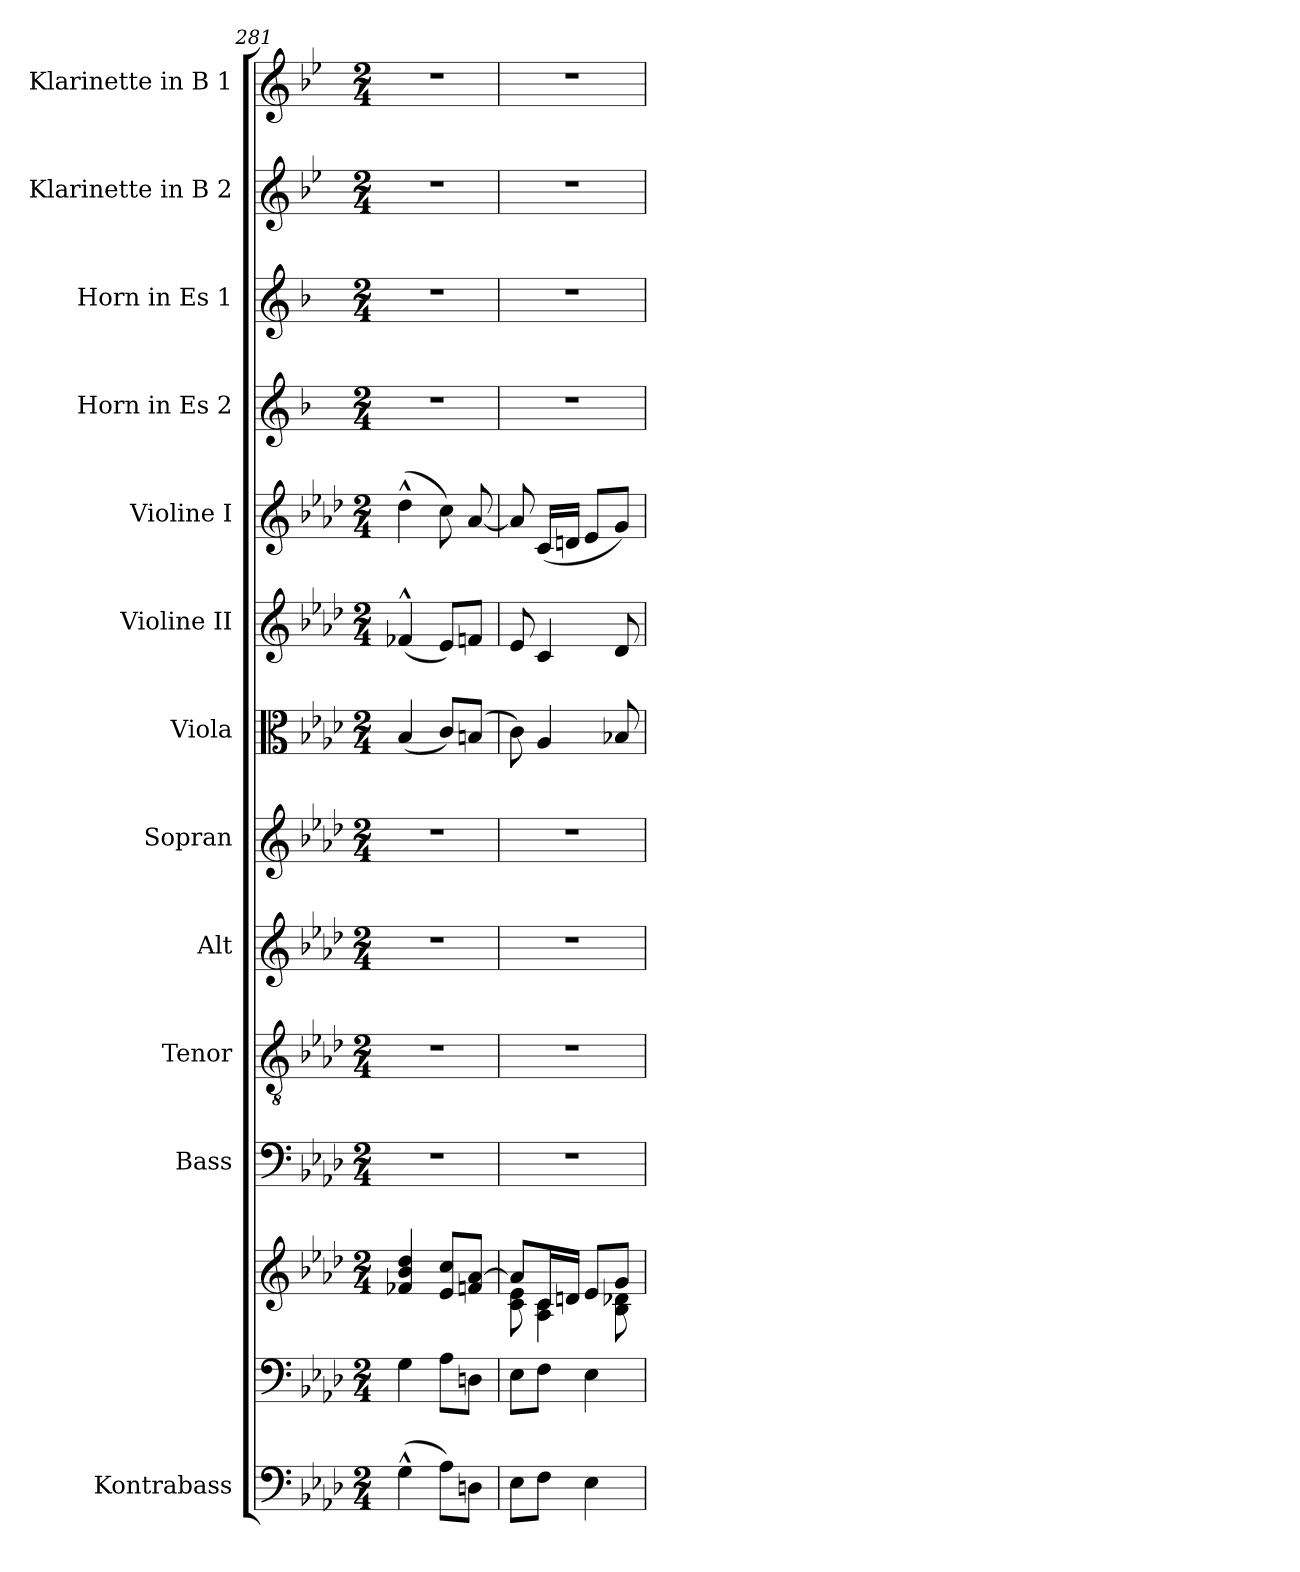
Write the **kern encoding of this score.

**kern	**kern	**kern	**kern	**kern	**kern	**kern	**kern	**kern	**kern	**kern	**kern	**kern	**kern
*part13	*part12	*part12	*part11	*part10	*part9	*part8	*part7	*part6	*part5	*part4	*part3	*part2	*part1
*staff14	*staff13	*staff12	*staff11	*staff10	*staff9	*staff8	*staff7	*staff6	*staff5	*staff4	*staff3	*staff2	*staff1
*I"Kontrabass	*	*	*I"Bass	*I"Tenor	*I"Alt	*I"Sopran	*I"Viola	*I"Violine II	*I"Violine I	*I"Horn in Es 2	*I"Horn in Es 1	*I"Klarinette in B 2	*I"Klarinette in B 1
*I'Kb.	*	*	*I'B	*I'T	*I'A	*I'S	*I'Vla.	*I'Vl. II	*I'Vl. I	*I'Hrn. 2	*I'Hrn. 1	*	*
*clefF4	*clefF4	*clefG2	*clefF4	*clefGv2	*clefG2	*clefG2	*clefC3	*clefG2	*clefG2	*clefG2	*clefG2	*clefG2	*clefG2
*ITrd7c12	*	*	*	*	*	*	*	*	*	*ITrd5c9	*ITrd5c9	*ITrd1c2	*ITrd1c2
*k[b-e-a-d-]	*k[b-e-a-d-]	*k[b-e-a-d-]	*k[b-e-a-d-]	*k[b-e-a-d-]	*k[b-e-a-d-]	*k[b-e-a-d-]	*k[b-e-a-d-]	*k[b-e-a-d-]	*k[b-e-a-d-]	*k[b-e-a-d-]	*k[b-e-a-d-]	*k[b-e-a-d-]	*k[b-e-a-d-]
*A-:	*A-:	*A-:	*A-:	*A-:	*A-:	*A-:	*A-:	*A-:	*A-:	*A-:	*A-:	*A-:	*A-:
*M2/4	*M2/4	*M2/4	*M2/4	*M2/4	*M2/4	*M2/4	*M2/4	*M2/4	*M2/4	*M2/4	*M2/4	*M2/4	*M2/4
=281	=281	=281	=281	=281	=281	=281	=281	=281	=281	=281	=281	=281	=281
(>4GG^^>\	4G\	4f-X/ 4b-/ 4dd-/	2r	2r	2r	2r	(<4B-/	(<4f-X^^>/	(>4dd-^^>\	2r	2r	2r	2r
8AA-\L)	8A-\L	8e-/ 8cc/L	.	.	.	.	8c/L)	8e-/L)	8cc\)	.	.	.	.
8DDn\J	8Dn\J	8fn/ [8a-/J	.	.	.	.	(8Bn/J	8fn/J	[8a-/	.	.	.	.
=282	=282	=282	=282	=282	=282	=282	=282	=282	=282	=282	=282	=282	=282
*	*	*^	*	*	*	*	*	*	*	*	*	*	*
8EE-\L	8E-\L	8a-/L]	8c\ 8e-\	2r	2r	2r	2r	8c\)	8e-/	8a-/]	2r	2r	2r	2r
8FF\J	8F\J	16c/L	4A-\ 4c\	.	.	.	.	4A-/	4c/	(<16c/LL	.	.	.	.
.	.	16dn/JJ	.	.	.	.	.	.	.	16dn/JJ	.	.	.	.
4EE-\	4E-\	8e-/L	.	.	.	.	.	.	.	8e-/L	.	.	.	.
.	.	8g/J	8B-\ 8d-\	.	.	.	.	8B-X/	8d-/	8g/J)	.	.	.	.
*	*	*v	*v	*	*	*	*	*	*	*	*	*	*	*
=	=	=	=	=	=	=	=	=	=	=	=	=	=
*-	*-	*-	*-	*-	*-	*-	*-	*-	*-	*-	*-	*-	*-
